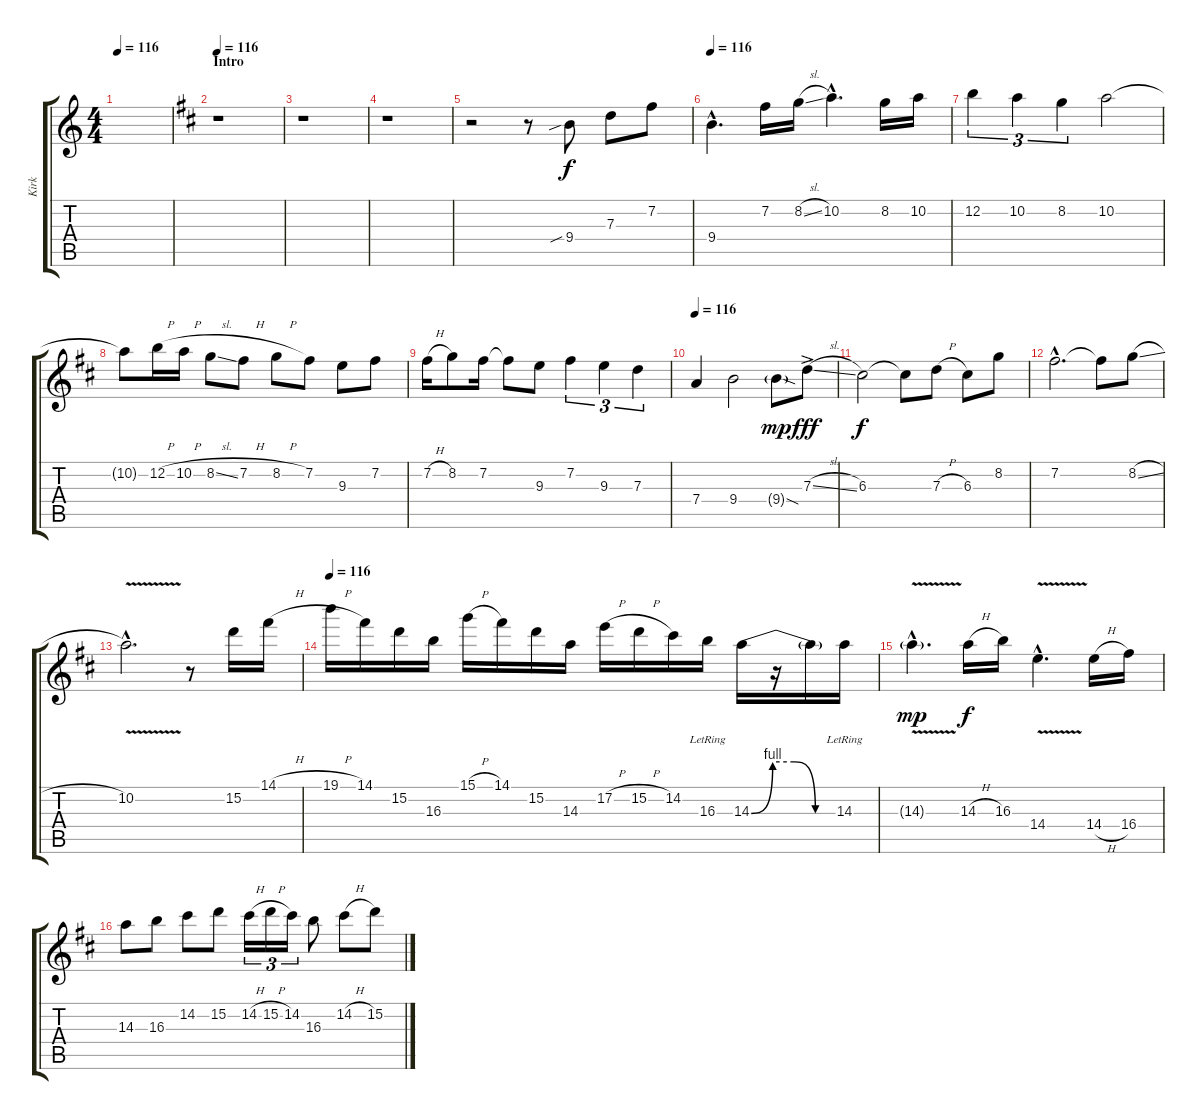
\track ("Kirk" "Kirk") {instrument distortionguitar}
\staff {score tabs}
\tuning (E4 B3 G3 D3 A2 E2) {hide}
\ts (4 4)
\tempo 116
\clef g2
\ks c
|
\section ("" "Intro")
\tempo 116
\ks bminor
r.1 |
r.1 |
r.1 |
r.2 r.8 9.4{sib}.8 7.3.8 7.2.8 |
\tempo 116
9.4{hac}.4{d} 7.2.16 8.2{sl}.16 10.2{hac}.4{d} 8.2.16 10.2.16 |
12.2.4{tu (3 2)} 10.2.4{tu (3 2)} 8.2.4{tu (3 2)} 10.2.2 |
10.2{t}.8 12.2{h}.16 10.2{h}.16 8.2{sl}.8 7.2{h}.8 8.2{h}.8 7.2.8 9.3.8 7.2.8 |
7.2{h}.16 8.2.8 7.2.16 7.2{t}.8 9.3.8 7.2.4{tu (3 2)} 9.3.4{tu (3 2)} 7.3.4{tu (3 2)} |
\tempo 116
7.4.4 9.4.2 9.4{sod g}.8{dy mp} 7.3{sl ac}.8{dy fff} |
6.3.2{dy f} 6.3{t}.8 7.3{h}.8 6.3.8 8.2.8 |
7.2{hac}.2{d} 7.2{t}.8 8.2{sl}.8 |
10.2{v hac}.2{d} r.8 15.2.16 14.1{h}.16 |
\tempo 116
19.1{h}.16 14.1.16 15.2.16 16.3.16 15.1{h}.16 14.1.16 15.2.16 14.3.16 17.2{h}.16 15.2{h}.16 14.2.16 16.3{lr}.16 14.3{be (custom 0 0 15 4 30 4 45 0 60 0)}.16 r.16 14.3{t}.16 14.3{lr}.16 |
14.3{v g hac}.4{d dy mp} 14.3{h}.16{dy f} 16.3.16 14.4{v hac}.4{d} 14.4{h}.16 16.4.16 |
14.3.8 16.3.8 14.2.8 15.2.8 14.2{h}.16{tu (3 2)} 15.2{h}.16{tu (3 2)} 14.2.16{tu (3 2)} 16.3.8 14.2{h}.8 15.2.8
